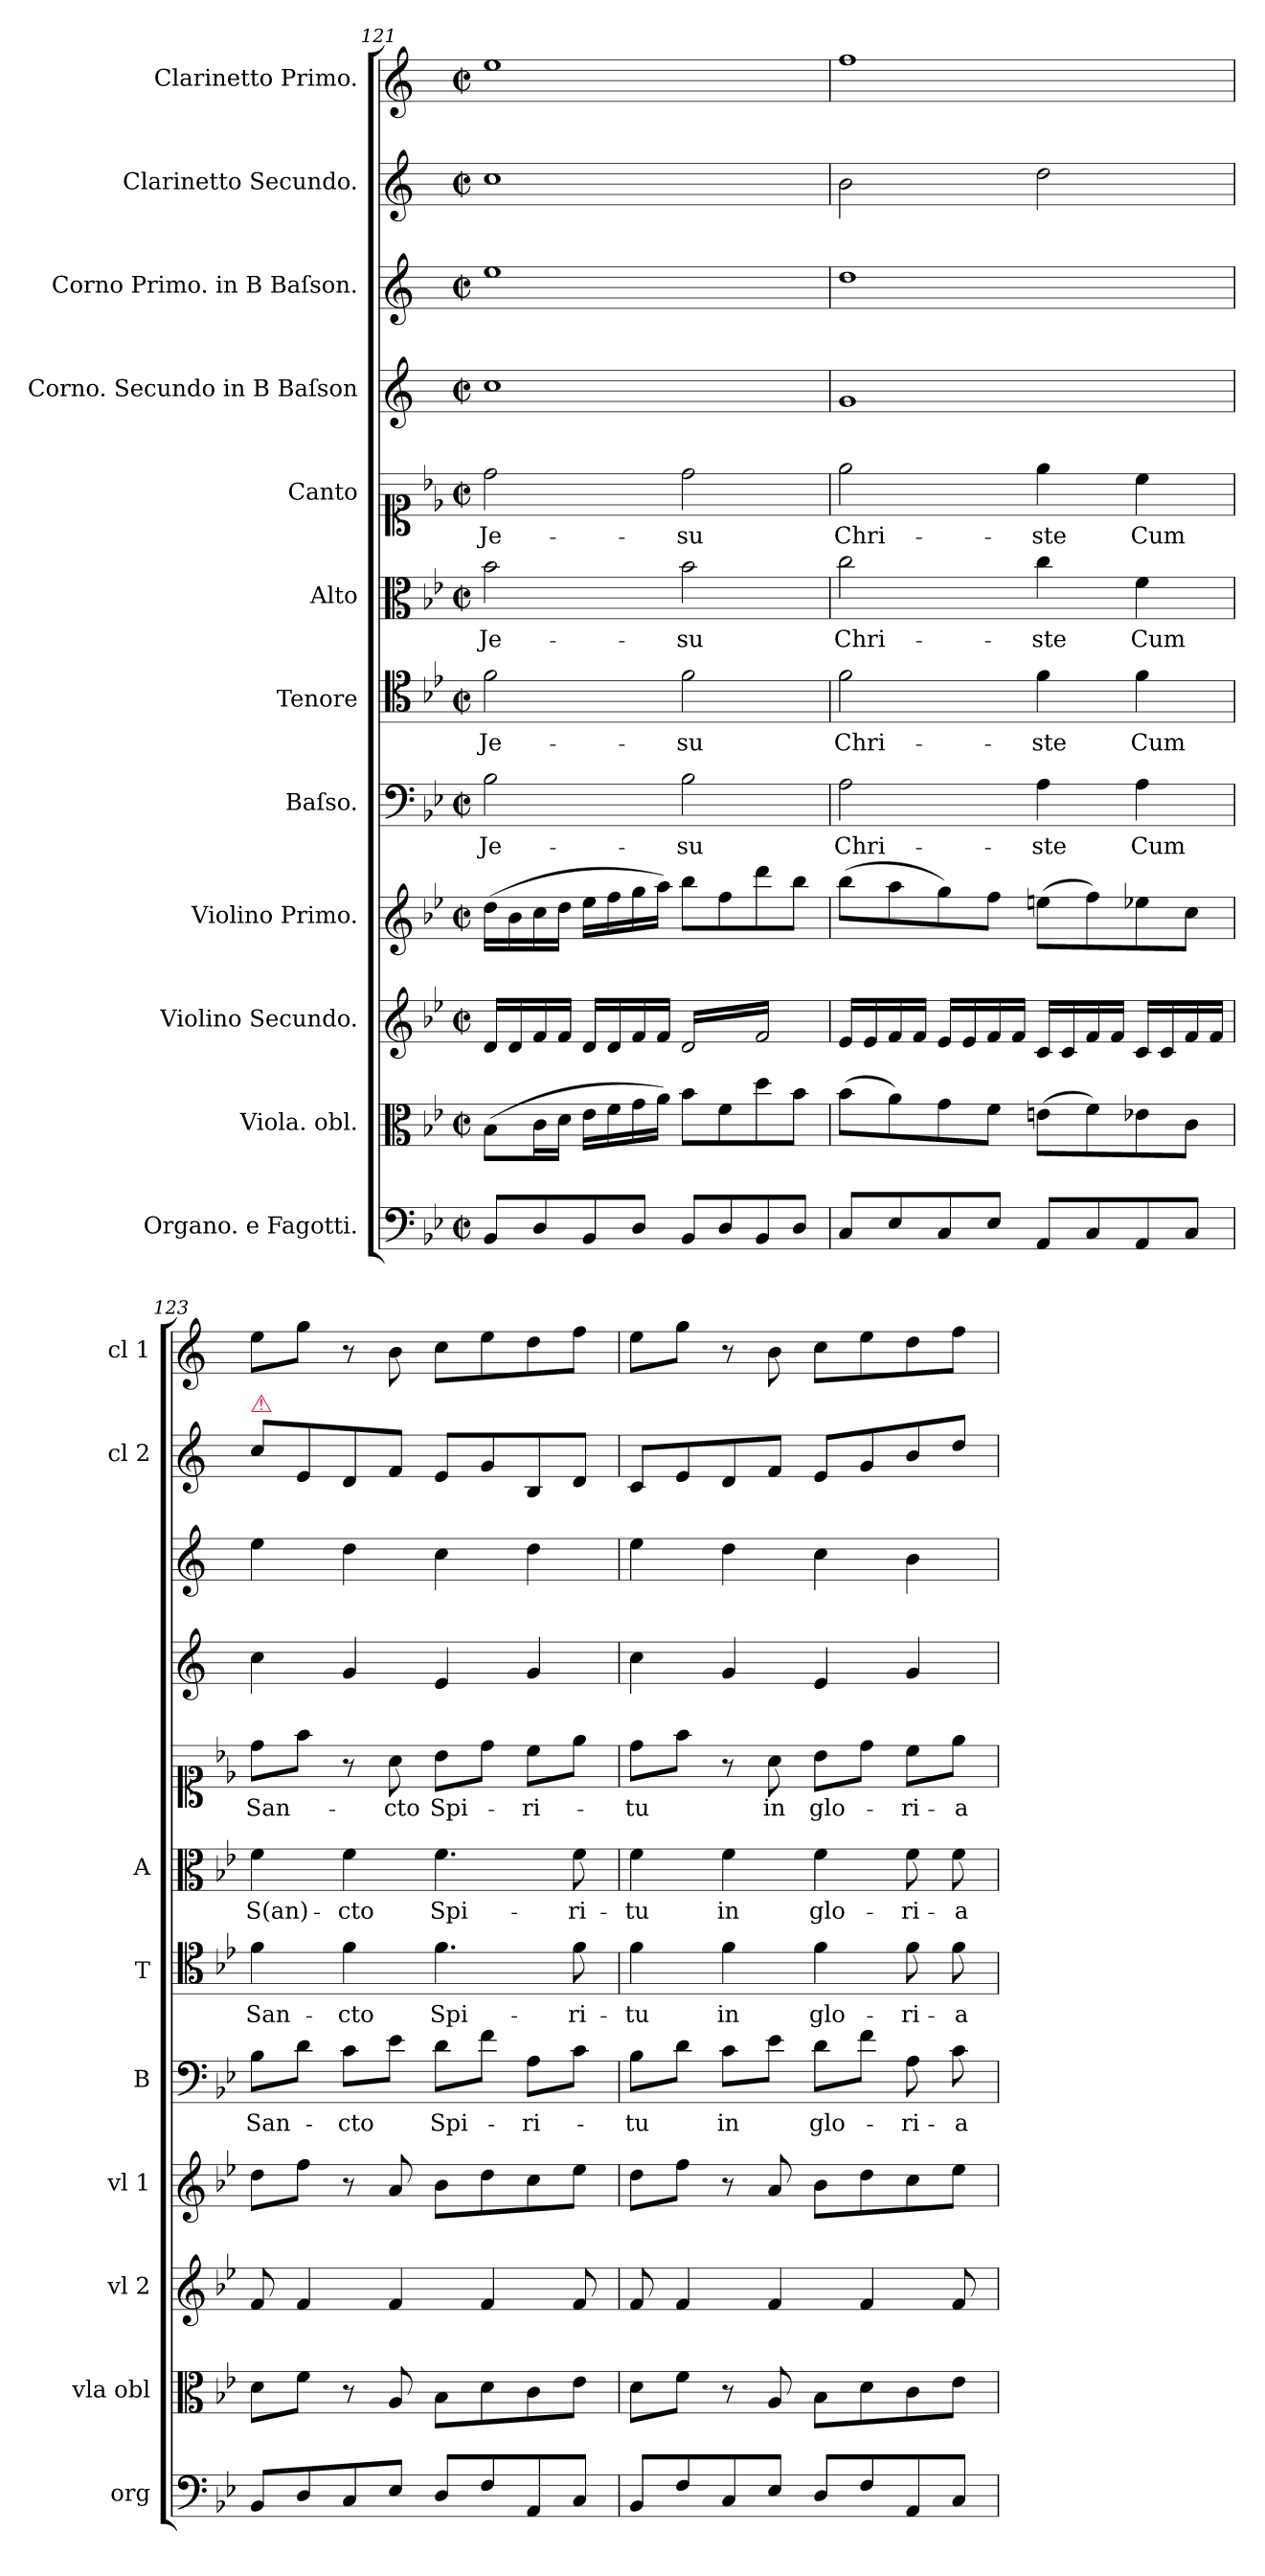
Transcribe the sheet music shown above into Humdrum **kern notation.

**kern	**dynam	**kern	**dynam	**kern	**dynam	**kern	**dynam	**kern	**text	**kern	**text	**kern	**text	**kern	**text	**dynam	**kern	**dynam	**kern	**dynam	**kern	**dynam	**kern	**dynam
*part12	*part12	*part11	*part11	*part10	*part10	*part9	*part9	*part8	*part8	*part7	*part7	*part6	*part6	*part5	*part5	*part5	*part4	*part4	*part3	*part3	*part2	*part2	*part1	*part1
*staff12	*staff12	*staff11	*staff11	*staff10	*staff10	*staff9	*staff9	*staff8	*staff8	*staff7	*staff7	*staff6	*staff6	*staff5	*staff5	*staff5	*staff4	*staff4	*staff3	*staff3	*staff2	*staff2	*staff1	*staff1
*I"Organo. e Fagotti.	*	*I"Viola. obl.	*	*I"Violino Secundo.	*	*I"Violino Primo.	*	*I"Baſso.	*	*I"Tenore	*	*I"Alto	*	*I"Canto	*	*	*I"Corno. Secundo in B Baſson	*	*I"Corno Primo. in B Baſson.	*	*I"Clarinetto Secundo.	*	*I"Clarinetto Primo.	*
*I'org	*	*I'vla obl	*	*I'vl 2	*	*I'vl 1	*	*I'B	*	*I'T	*	*I'A	*	*	*	*	*	*	*	*	*I'cl 2	*	*I'cl 1	*
*clefF4	*	*clefC3	*	*clefG2	*	*clefG2	*	*clefF4	*	*clefC4	*	*clefC3	*	*clefC1	*	*	*clefG2	*	*clefG2	*	*clefG2	*	*clefG2	*
*	*	*	*	*	*	*	*	*	*	*	*	*	*	*	*	*	*ITrd1c2	*	*ITrd1c2	*	*ITrd1c2	*	*ITrd1c2	*
*k[b-e-]	*	*k[b-e-]	*	*k[b-e-]	*	*k[b-e-]	*	*k[b-e-]	*	*k[b-e-]	*	*k[b-e-]	*	*k[b-e-]	*	*	*k[b-e-]	*	*k[b-e-]	*	*k[b-e-]	*	*k[b-e-]	*
*	*	*B-:	*	*B-:	*	*B-:	*	*B-:	*	*B-:	*	*B-:	*	*B-:	*	*	*B-:	*	*B-:	*	*B-:	*	*B-:	*
*M2/2	*	*M2/2	*	*M2/2	*	*M2/2	*	*M2/2	*	*M2/2	*	*M2/2	*	*M2/2	*	*	*M2/2	*	*M2/2	*	*M2/2	*	*M2/2	*
*met(c|)	*	*met(c|)	*	*met(c|)	*	*met(c|)	*	*met(c|)	*	*met(c|)	*	*met(c|)	*	*met(c|)	*	*	*met(c|)	*	*met(c|)	*	*met(c|)	*	*met(c|)	*
=121	=121	=121	=121	=121	=121	=121	=121	=121	=121	=121	=121	=121	=121	=121	=121	=121	=121	=121	=121	=121	=121	=121	=121	=121
8BB-/L	.	(8B-\L	.	16d/LL	.	(16dd\LL	.	2B-\	Je-	2f\	Je-	2b-\	Je-	2dd\	Je-	.	1b-	.	1dd	.	1b-	.	1dd	.
.	.	.	.	16d/	.	16b-\	.	.	.	.	.	.	.	.	.	.	.	.	.	.	.	.	.	.
8D/	.	16c\L	.	16f/	.	16cc\	.	.	.	.	.	.	.	.	.	.	.	.	.	.	.	.	.	.
.	.	16d\JJ	.	16f/JJ	.	16dd\JJ	.	.	.	.	.	.	.	.	.	.	.	.	.	.	.	.	.	.
8BB-/	.	16e-\LL	.	16d/LL	.	16ee-\LL	.	.	.	.	.	.	.	.	.	.	.	.	.	.	.	.	.	.
.	.	16f\	.	16d/	.	16ff\	.	.	.	.	.	.	.	.	.	.	.	.	.	.	.	.	.	.
8D/J	.	16g\	.	16f/	.	16gg\	.	.	.	.	.	.	.	.	.	.	.	.	.	.	.	.	.	.
.	.	16a\JJ)	.	16f/JJ	.	16aa\JJ)	.	.	.	.	.	.	.	.	.	.	.	.	.	.	.	.	.	.
*	*	*	*	*tremolo	*	*	*	*	*	*	*	*	*	*	*	*	*	*	*	*	*	*	*	*
8BB-/L	.	8b-\L	.	16d/LL	.	8bb-\L	.	2B-\	-su	2f\	-su	2b-\	-su	2dd\	-su	.	.	.	.	.	.	.	.	.
.	.	.	.	16f/	.	.	.	.	.	.	.	.	.	.	.	.	.	.	.	.	.	.	.	.
8D/	.	8f\	.	16d/	.	8ff\	.	.	.	.	.	.	.	.	.	.	.	.	.	.	.	.	.	.
.	.	.	.	16f/	.	.	.	.	.	.	.	.	.	.	.	.	.	.	.	.	.	.	.	.
8BB-/	.	8dd\	.	16d/	.	8ddd\	.	.	.	.	.	.	.	.	.	.	.	.	.	.	.	.	.	.
.	.	.	.	16f/	.	.	.	.	.	.	.	.	.	.	.	.	.	.	.	.	.	.	.	.
8D/J	.	8b-\J	.	16d/	.	8bb-\J	.	.	.	.	.	.	.	.	.	.	.	.	.	.	.	.	.	.
.	.	.	.	16f/JJ	.	.	.	.	.	.	.	.	.	.	.	.	.	.	.	.	.	.	.	.
*	*	*	*	*Xtremolo	*	*	*	*	*	*	*	*	*	*	*	*	*	*	*	*	*	*	*	*
=122	=122	=122	=122	=122	=122	=122	=122	=122	=122	=122	=122	=122	=122	=122	=122	=122	=122	=122	=122	=122	=122	=122	=122	=122
8C/L	.	(8b-\L	.	16e-/LL	.	(8bb-\L	.	2A\	Chri-	2f\	Chri-	2cc\	Chri-	2ee-\	Chri-	.	1f	.	1cc	.	2a\	.	1ee-	.
.	.	.	.	16e-/	.	.	.	.	.	.	.	.	.	.	.	.	.	.	.	.	.	.	.	.
8E-/	.	8a\)	.	16f/	.	8aa\	.	.	.	.	.	.	.	.	.	.	.	.	.	.	.	.	.	.
.	.	.	.	16f/JJ	.	.	.	.	.	.	.	.	.	.	.	.	.	.	.	.	.	.	.	.
8C/	.	8g\	.	16e-/LL	.	8gg\)	.	.	.	.	.	.	.	.	.	.	.	.	.	.	.	.	.	.
.	.	.	.	16e-/	.	.	.	.	.	.	.	.	.	.	.	.	.	.	.	.	.	.	.	.
8E-/J	.	8f\J	.	16f/	.	8ff\J	.	.	.	.	.	.	.	.	.	.	.	.	.	.	.	.	.	.
.	.	.	.	16f/JJ	.	.	.	.	.	.	.	.	.	.	.	.	.	.	.	.	.	.	.	.
8AA/L	.	(8en\L	.	16c/LL	.	(8een\L	.	4A\	-ste	4f\	-ste	4cc\	-ste	4ee-\	-ste	.	.	.	.	.	2cc\	.	.	.
.	.	.	.	16c/	.	.	.	.	.	.	.	.	.	.	.	.	.	.	.	.	.	.	.	.
8C/	.	8f\)	.	16f/	.	8ff\)	.	.	.	.	.	.	.	.	.	.	.	.	.	.	.	.	.	.
.	.	.	.	16f/JJ	.	.	.	.	.	.	.	.	.	.	.	.	.	.	.	.	.	.	.	.
8AA/	.	8e-X\	.	16c/LL	.	8ee-X\	.	4A\	Cum	4f\	Cum	4f\	Cum	4cc\	Cum	.	.	.	.	.	.	.	.	.
.	.	.	.	16c/	.	.	.	.	.	.	.	.	.	.	.	.	.	.	.	.	.	.	.	.
8C/J	.	8c\J	.	16f/	.	8cc\J	.	.	.	.	.	.	.	.	.	.	.	.	.	.	.	.	.	.
.	.	.	.	16f/JJ	.	.	.	.	.	.	.	.	.	.	.	.	.	.	.	.	.	.	.	.
=123	=123	=123	=123	=123	=123	=123	=123	=123	=123	=123	=123	=123	=123	=123	=123	=123	=123	=123	=123	=123	=123	=123	=123	=123
!	!	!	!	!	!	!	!	!	!	!	!	!	!	!	!	!	!	!	!	!	!LO:TX:a:color=crimson:t=⚠	!	!	!
8BB-/L	.	8d\L	.	8f/	.	8dd\L	.	8B-\L	San-	4f\	San-	4f\	S(an)-	8dd\L	San-	.	4b-\	.	4dd\	.	8b-\L	.	8dd\L	.
8D/	.	8f\J	.	4f/	.	8ff\J	.	8d\J	.	.	.	.	.	8ff\J	.	.	.	.	.	.	8d/	.	8ff\J	.
8C/	.	8r	.	.	.	8r	.	8c\L	-cto	4f\	-cto	4f\	-cto	8r	.	.	4f/	.	4cc\	.	8c/	.	8r	.
8E-/J	.	8A/	.	4f/	.	8a/	.	8e-\J	.	.	.	.	.	8a\	-cto	.	.	.	.	.	8e-/J	.	8a\	.
8D/L	.	8B-\L	.	.	.	8b-\L	.	8d\L	Spi-	4.f\	Spi-	4.f\	Spi-	8b-\L	Spi-	.	4d/	.	4b-\	.	8d/L	.	8b-\L	.
8F/	.	8d\	.	4f/	.	8dd\	.	8f\J	.	.	.	.	.	8dd\J	.	.	.	.	.	.	8f/	.	8dd\	.
8AA/	.	8c\	.	.	.	8cc\	.	8A\L	-ri-	.	.	.	.	8cc\L	-ri-	.	4f/	.	4cc\	.	8A/	.	8cc\	.
8C/J	.	8e-\J	.	8f/	.	8ee-\J	.	8c\J	.	8f\	-ri-	8f\	-ri-	8ee-\J	.	.	.	.	.	.	8c/J	.	8ee-\J	.
=124	=124	=124	=124	=124	=124	=124	=124	=124	=124	=124	=124	=124	=124	=124	=124	=124	=124	=124	=124	=124	=124	=124	=124	=124
!	!	!	!	!	!	!	!	!	!	!	!	!	!	!	!	!LO:DY:a	!	!	!	!	!	!LO:DY:a	!	!
8BB-/L	piano	8d\L	pia	8f/	pia	8dd\L	pia	8B-\L	-tu	4f\	-tu	4f\	-tu	8dd\L	-tu	pia	4b-\	pia	4dd\	pia	8B-/L	pia	8dd\L	pia
8F/	.	8f\J	.	4f/	.	8ff\J	.	8d\J	.	.	.	.	.	8ff\J	.	.	.	.	.	.	8d/	.	8ff\J	.
8C/	.	8r	.	.	.	8r	.	8c\L	in	4f\	in	4f\	in	8r	.	.	4f/	.	4cc\	.	8c/	.	8r	.
8E-/J	.	8A/	.	4f/	.	8a/	.	8e-\J	.	.	.	.	.	8a\	in	.	.	.	.	.	8e-/J	.	8a\	.
8D/L	.	8B-\L	.	.	.	8b-\L	.	8d\L	glo-	4f\	glo-	4f\	glo-	8b-\L	glo-	.	4d/	.	4b-\	.	8d/L	.	8b-\L	.
8F/	.	8d\	.	4f/	.	8dd\	.	8f\J	.	.	.	.	.	8dd\J	.	.	.	.	.	.	8f/	.	8dd\	.
8AA/	.	8c\	.	.	.	8cc\	.	8A\	-ri-	8f\	-ri-	8f\	-ri-	8cc\L	-ri-	.	4f/	.	4a\	.	8a/	.	8cc\	.
8C/J	.	8e-\J	.	8f/	.	8ee-\J	.	8c\	-a	8f\	-a	8f\	-a	8ee-\J	-a	.	.	.	.	.	8cc/J	.	8ee-\J	.
=	=	=	=	=	=	=	=	=	=	=	=	=	=	=	=	=	=	=	=	=	=	=	=	=
*-	*-	*-	*-	*-	*-	*-	*-	*-	*-	*-	*-	*-	*-	*-	*-	*-	*-	*-	*-	*-	*-	*-	*-	*-
